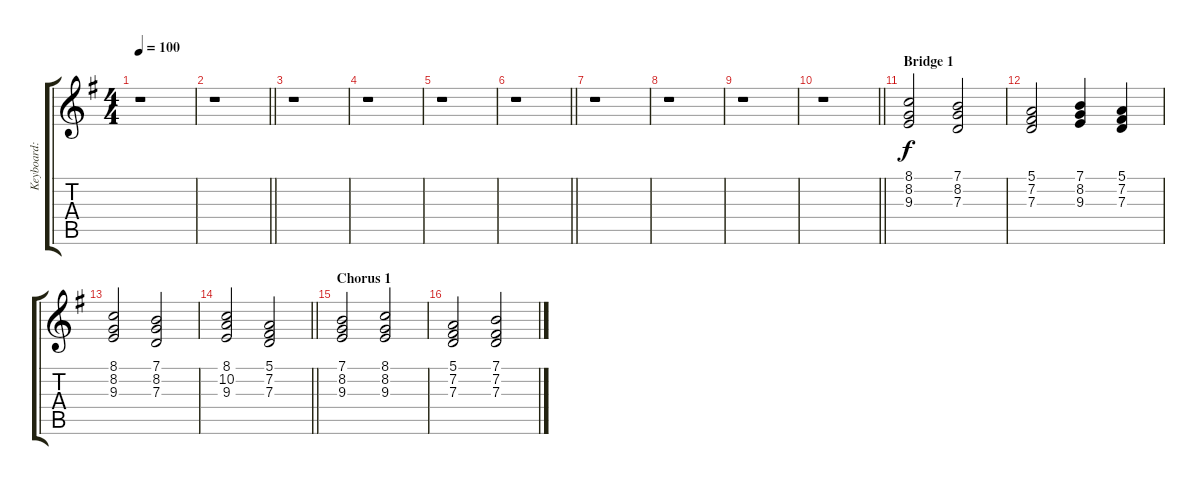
\track ("Keyboard: Lars Andrè Rørvik Larsen" "Keyboard: ") {instrument choiraahs}
\staff {score tabs}
\tuning (E4 B3 G3 D3 A2 E2) {hide}
\ts (4 4)
\tempo 100
\clef g2
\ks eminor
r.1{dy f} |
\barLineRight lightlight
r.1 |
r.1 |
r.1 |
r.1 |
\barLineRight lightlight
r.1 |
r.1 |
r.1 |
r.1 |
\barLineRight lightlight
r.1 |
\section ("" "Bridge 1")
(8.1 8.2 9.3).2 (7.1 8.2 7.3).2 |
(5.1 7.2 7.3).2 (7.1 8.2 9.3).4 (5.1 7.2 7.3).4 |
(8.1 8.2 9.3).2 (7.1 8.2 7.3).2 |
\barLineRight lightlight
(8.1 10.2 9.3).2 (5.1 7.2 7.3).2 |
\section ("" "Chorus 1")
(7.1 8.2 9.3).2 (8.1 8.2 9.3).2 |
(5.1 7.2 7.3).2 (7.1 7.2 7.3).2
